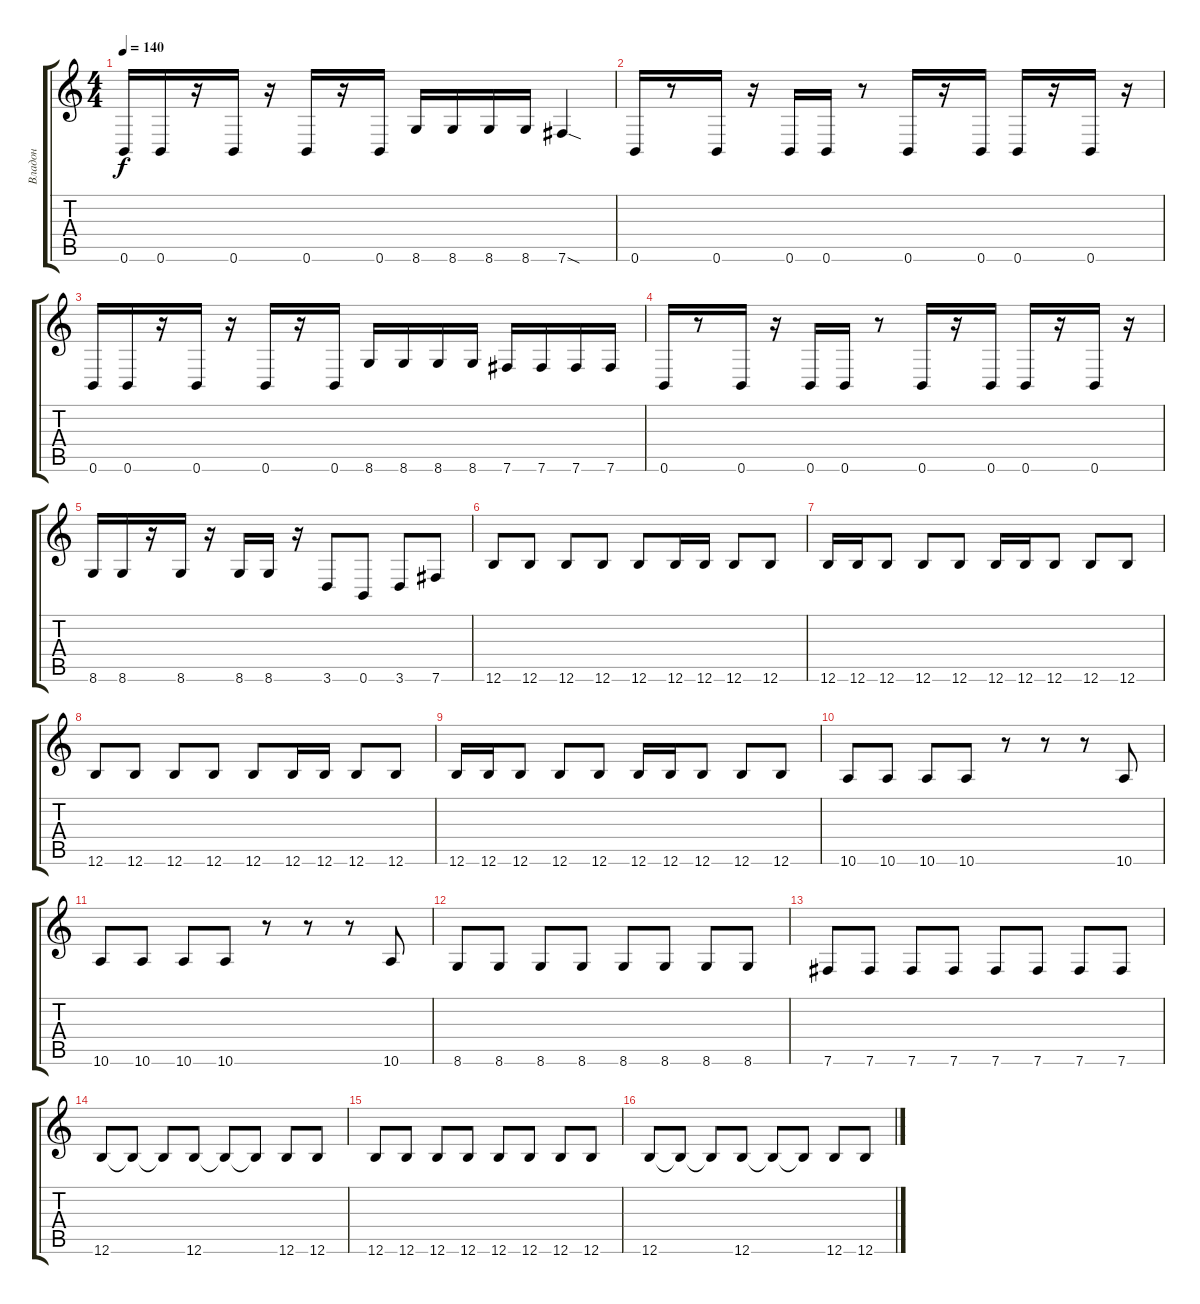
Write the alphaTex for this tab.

\track ("Владон" "Владон") {mute instrument electricbassfinger}
\staff {score tabs}
\tuning (Db4 Ab3 E3 B2 Gb2 B1) {hide}
\ts (4 4)
\tempo 140
\clef g2
\ks c
0.6.16{dy f} 0.6.16 r.16 0.6.16 r.16 0.6.16 r.16 0.6.16 8.6.16 8.6.16 8.6.16 8.6.16 7.6{sod}.4 |
0.6.16 r.8 0.6.16 r.16 0.6.16 0.6.16 r.8 0.6.16 r.16 0.6.16 0.6.16 r.16 0.6.16 r.16 |
0.6.16 0.6.16 r.16 0.6.16 r.16 0.6.16 r.16 0.6.16 8.6.16 8.6.16 8.6.16 8.6.16 7.6.16 7.6.16 7.6.16 7.6.16 |
0.6.16 r.8 0.6.16 r.16 0.6.16 0.6.16 r.8 0.6.16 r.16 0.6.16 0.6.16 r.16 0.6.16 r.16 |
8.6.16 8.6.16 r.16 8.6.16 r.16 8.6.16 8.6.16 r.16 3.6.8 0.6.8 3.6.8 7.6.8 |
12.6.8 12.6.8 12.6.8 12.6.8 12.6.8 12.6.16 12.6.16 12.6.8 12.6.8 |
12.6.16 12.6.16 12.6.8 12.6.8 12.6.8 12.6.16 12.6.16 12.6.8 12.6.8 12.6.8 |
12.6.8 12.6.8 12.6.8 12.6.8 12.6.8 12.6.16 12.6.16 12.6.8 12.6.8 |
12.6.16 12.6.16 12.6.8 12.6.8 12.6.8 12.6.16 12.6.16 12.6.8 12.6.8 12.6.8 |
10.6.8 10.6.8 10.6.8 10.6.8 r.8 r.8 r.8 10.6.8 |
10.6.8 10.6.8 10.6.8 10.6.8 r.8 r.8 r.8 10.6.8 |
8.6.8 8.6.8 8.6.8 8.6.8 8.6.8 8.6.8 8.6.8 8.6.8 |
7.6.8 7.6.8 7.6.8 7.6.8 7.6.8 7.6.8 7.6.8 7.6.8 |
12.6.8 12.6{t}.8 12.6{t}.8 12.6.8 12.6{t}.8 12.6{t}.8 12.6.8 12.6.8 |
12.6.8 12.6.8 12.6.8 12.6.8 12.6.8 12.6.8 12.6.8 12.6.8 |
12.6.8 12.6{t}.8 12.6{t}.8 12.6.8 12.6{t}.8 12.6{t}.8 12.6.8 12.6.8
